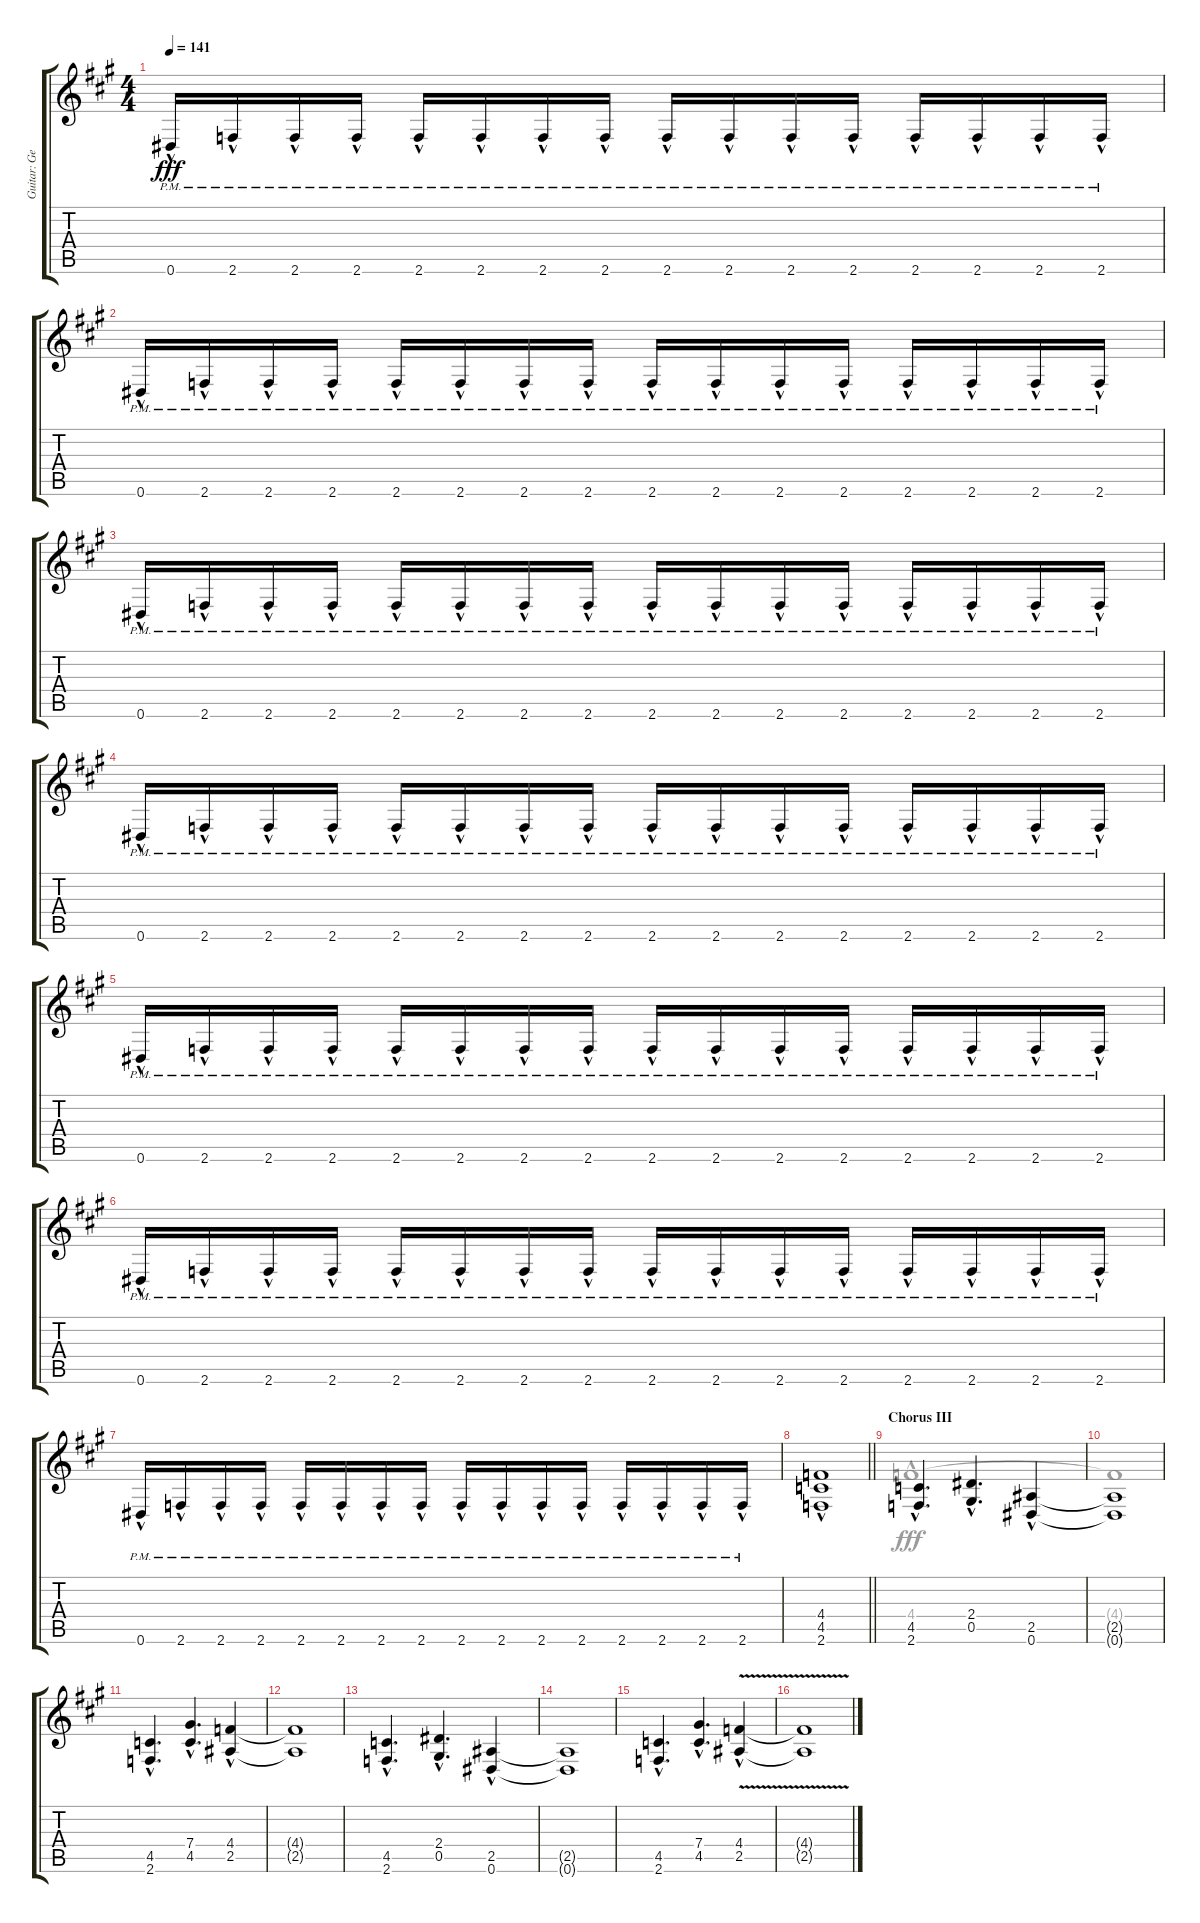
\track ("Guitar: George" "Guitar: Ge") {instrument overdrivenguitar}
\staff {score tabs}
\tuning (Eb4 Bb3 Gb3 Db3 Ab2 Eb2) {hide}
\voice
\ts (4 4)
\tempo 141
\clef g2
\ks a
0.6{hac pm}.16{dy fff} 2.6{hac pm}.16 2.6{hac pm}.16 2.6{hac pm}.16 2.6{hac pm}.16 2.6{hac pm}.16 2.6{hac pm}.16 2.6{hac pm}.16 2.6{hac pm}.16 2.6{hac pm}.16 2.6{hac pm}.16 2.6{hac pm}.16 2.6{hac pm}.16 2.6{hac pm}.16 2.6{hac pm}.16 2.6{hac pm}.16 |
0.6{hac pm}.16 2.6{hac pm}.16 2.6{hac pm}.16 2.6{hac pm}.16 2.6{hac pm}.16 2.6{hac pm}.16 2.6{hac pm}.16 2.6{hac pm}.16 2.6{hac pm}.16 2.6{hac pm}.16 2.6{hac pm}.16 2.6{hac pm}.16 2.6{hac pm}.16 2.6{hac pm}.16 2.6{hac pm}.16 2.6{hac pm}.16 |
0.6{hac pm}.16 2.6{hac pm}.16 2.6{hac pm}.16 2.6{hac pm}.16 2.6{hac pm}.16 2.6{hac pm}.16 2.6{hac pm}.16 2.6{hac pm}.16 2.6{hac pm}.16 2.6{hac pm}.16 2.6{hac pm}.16 2.6{hac pm}.16 2.6{hac pm}.16 2.6{hac pm}.16 2.6{hac pm}.16 2.6{hac pm}.16 |
0.6{hac pm}.16 2.6{hac pm}.16 2.6{hac pm}.16 2.6{hac pm}.16 2.6{hac pm}.16 2.6{hac pm}.16 2.6{hac pm}.16 2.6{hac pm}.16 2.6{hac pm}.16 2.6{hac pm}.16 2.6{hac pm}.16 2.6{hac pm}.16 2.6{hac pm}.16 2.6{hac pm}.16 2.6{hac pm}.16 2.6{hac pm}.16 |
0.6{hac pm}.16 2.6{hac pm}.16 2.6{hac pm}.16 2.6{hac pm}.16 2.6{hac pm}.16 2.6{hac pm}.16 2.6{hac pm}.16 2.6{hac pm}.16 2.6{hac pm}.16 2.6{hac pm}.16 2.6{hac pm}.16 2.6{hac pm}.16 2.6{hac pm}.16 2.6{hac pm}.16 2.6{hac pm}.16 2.6{hac pm}.16 |
0.6{hac pm}.16 2.6{hac pm}.16 2.6{hac pm}.16 2.6{hac pm}.16 2.6{hac pm}.16 2.6{hac pm}.16 2.6{hac pm}.16 2.6{hac pm}.16 2.6{hac pm}.16 2.6{hac pm}.16 2.6{hac pm}.16 2.6{hac pm}.16 2.6{hac pm}.16 2.6{hac pm}.16 2.6{hac pm}.16 2.6{hac pm}.16 |
0.6{hac pm}.16 2.6{hac pm}.16 2.6{hac pm}.16 2.6{hac pm}.16 2.6{hac pm}.16 2.6{hac pm}.16 2.6{hac pm}.16 2.6{hac pm}.16 2.6{hac pm}.16 2.6{hac pm}.16 2.6{hac pm}.16 2.6{hac pm}.16 2.6{hac pm}.16 2.6{hac pm}.16 2.6{hac pm}.16 2.6{hac pm}.16 |
\barLineRight lightlight
(4.4{hac} 4.5{hac} 2.6{hac}).1 |
\section ("" "Chorus III")
(4.5{hac} 2.6{hac}).4{d} (2.4{hac} 0.5{hac}).4{d} (2.5{hac} 0.6{hac}).4 |
(2.5{t} 0.6{t}).1 |
(4.5{hac} 2.6{hac}).4{d} (7.4{hac} 4.5{hac}).4{d} (4.4{hac} 2.5{hac}).4 |
(4.4{t} 2.5{t}).1 |
(4.5{hac} 2.6{hac}).4{d} (2.4{hac} 0.5{hac}).4{d} (2.5{hac} 0.6{hac}).4 |
(2.5{t} 0.6{t}).1 |
(4.5{hac} 2.6{hac}).4{d} (7.4{hac} 4.5{hac}).4{d} (4.4{v hac} 2.5{hac}).4 |
(4.4{t} 2.5{t}).1
\voice
\clef g2
\ottava regular
\simile none
\ks a
|
|
|
|
|
|
|
\barLineRight lightlight
|
4.4{hac}.1 |
4.4{t}.1 |
|
|
|
|
|
